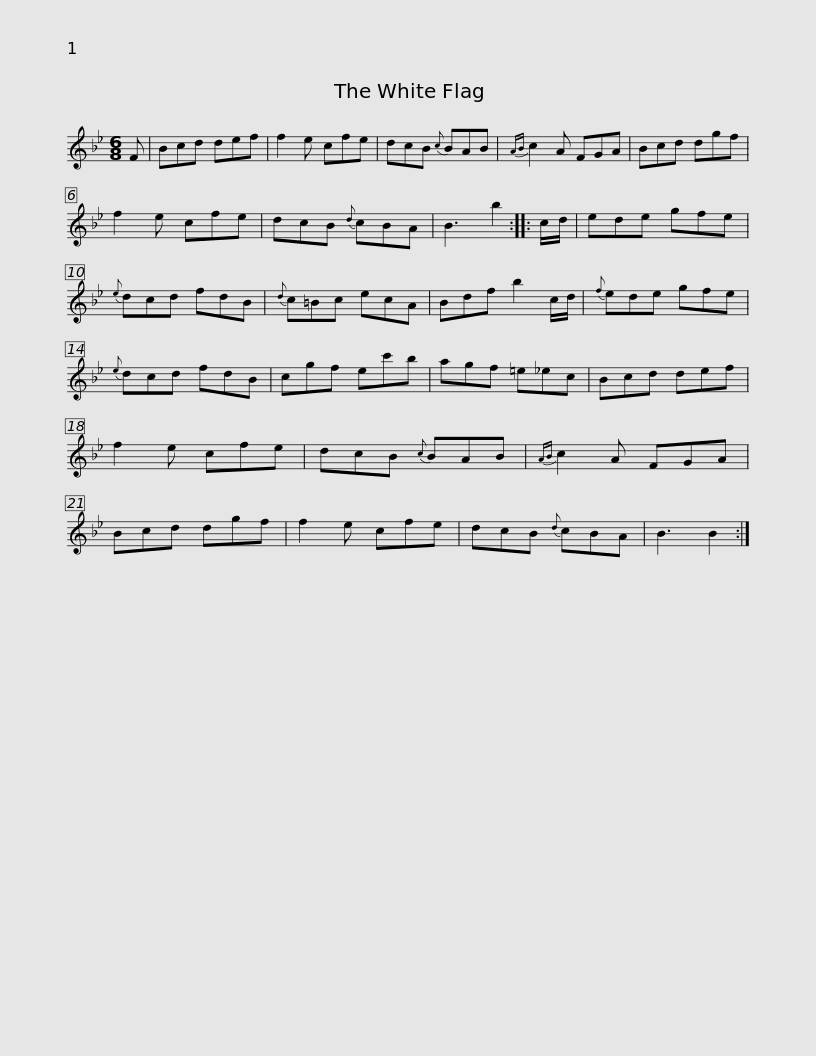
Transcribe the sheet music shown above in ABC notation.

X:1
L:1/8
M:6/8
I:linebreak $
K:Bb
V:1 treble
V:1
 F | Bcd def | f2 e cfe | dcB{c} BAB |{AB} c2 A FGA | %5
 Bcd dgf | f2 e cfe | dcB{d} cBA |$ B3 b2 :: c/d/ | %10
 ede gfe |{e} dcd fdB |{d} c=Bc ecA | Bdf b2 c/d/ |{f} ede gfe |$ %15
{e} dcd fdB | cgf ec'b | agf =e_ec | Bcd def | f2 e cfe | %20
 dcB{c} BAB |{AB} c2 A FGA |$ Bcd dgf | f2 e cfe | dcB{d} cBA | %25
 B3 B2 :| %26
